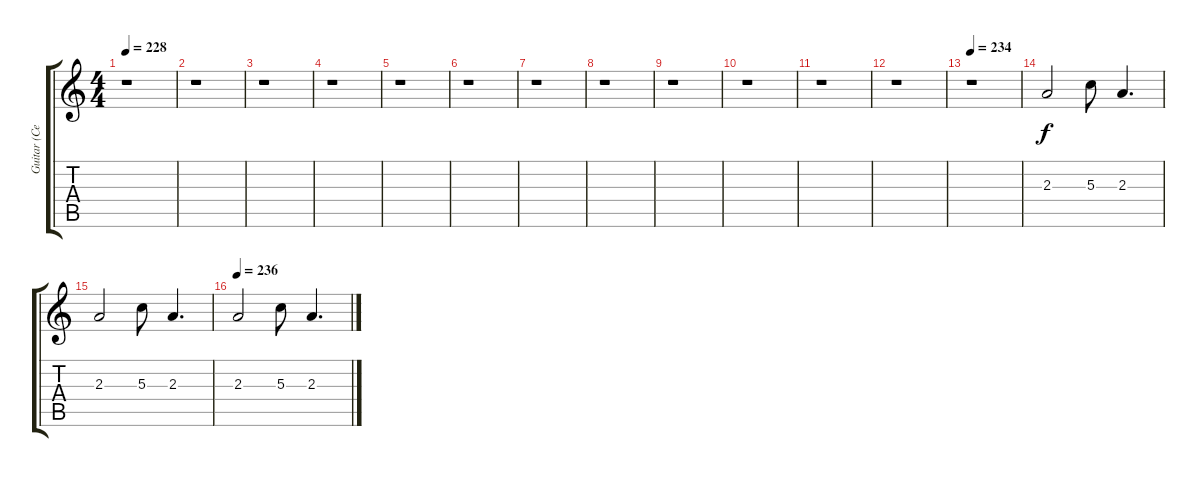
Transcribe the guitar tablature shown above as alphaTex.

\track ("Guitar (Center)" "Guitar (Ce") {instrument distortionguitar}
\staff {score tabs}
\tuning (E4 B3 G3 D3 A2 E2) {hide}
\ts (4 4)
\tempo 228
\clef g2
\ks c
r.1{dy f} |
r.1 |
r.1 |
r.1 |
r.1 |
r.1 |
r.1 |
r.1 |
r.1 |
r.1 |
r.1 |
r.1 |
\tempo 234
r.1 |
2.3.2 5.3.8 2.3.4{d} |
2.3.2 5.3.8 2.3.4{d} |
\tempo 236
2.3.2 5.3.8 2.3.4{d}
